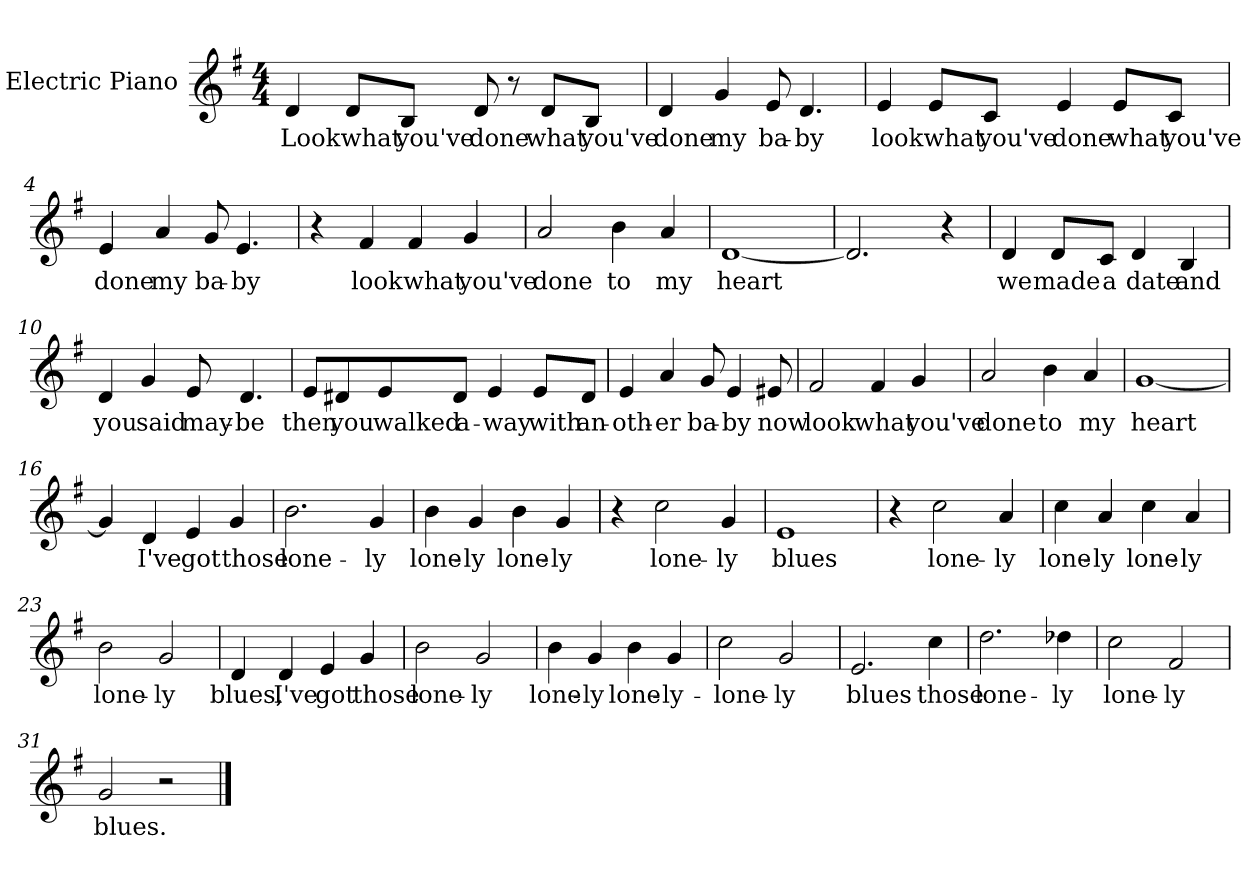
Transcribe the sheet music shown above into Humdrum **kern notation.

**kern	**text
*part1	*part1
*staff1	*staff1
*I"Electric Piano	*
*I'E.Pno	*
*clefG2	*
*k[f#]	*
*G:	*
*M4/4	*
=1	=1
4d/	Look
8d/L	what
8B/J	you've
8d/	done
8r	.
8d/L	what
8B/J	you've
=2	=2
4d/	done
4g/	my
8e/	ba-
4.d/	-by
=3	=3
4e/	look
8e/L	what
8c/J	you've
4e/	done
8e/L	what
8c/J	you've
=4	=4
4e/	done
4a/	my
8g/	ba-
4.e/	-by
!!LO:LB:g=z
=5	=5
4r	.
4f#/	look
4f#/	what
4g/	you've
=6	=6
2a/	done
4b\	to
4a/	my
=7	=7
[1d	heart
=8	=8
2.d/]	.
4r	.
!!LO:LB:g=z
=9	=9
4d/	we
8d/L	made
8c/J	a
4d/	date
4B/	and
=10	=10
4d/	you
4g/	said
8e/	may-
4.d/	-be
=11	=11
8e/L	then
8d#X/	you
8e/	walked
8d#/J	a-
4e/	-way
8e/L	with
8d#/J	an-
=12	=12
4e/	-oth-
4a/	-er
8g/	ba-
4e/	-by
8e#X/	now
!!LO:LB:g=z
=13	=13
2f#/	look
4f#/	what
4g/	you've
=14	=14
2a/	done
4b\	to
4a/	my
=15	=15
[1g	heart
=16	=16
4g/]	.
4d/	I've
4e/	got
4g/	those
!!LO:LB:g=z
=17	=17
2.b\	lone-
4g/	-ly
=18	=18
4b\	lone-
4g/	-ly
4b\	lone-
4g/	-ly
=19	=19
4r	.
2cc\	lone-
4g/	ly
=20	=20
1e	blues
!!LO:LB:g=z
=21	=21
4r	.
2cc\	lone-
4a/	-ly
=22	=22
4cc\	lone-
4a/	-ly
4cc\	lone-
4a/	-ly
=23	=23
2b\	lone-
2g/	-ly
=24	=24
4d/	blues,
4d/	I've
4e/	got
4g/	those
!!LO:LB:g=z
=25	=25
2b\	lone-
2g/	-ly
=26	=26
4b\	lone-
4g/	-ly
4b\	lone-
4g/	-ly-
=27	=27
2cc\	lone-
2g/	-ly
=28	=28
2.e/	blues
4cc\	those
=29	=29
2.dd\	lone-
4dd-X\	-ly
=30	=30
2cc\	lone-
2f#/	-ly
=31	=31
2g/	blues.
2r	.
==	==
*-	*-
